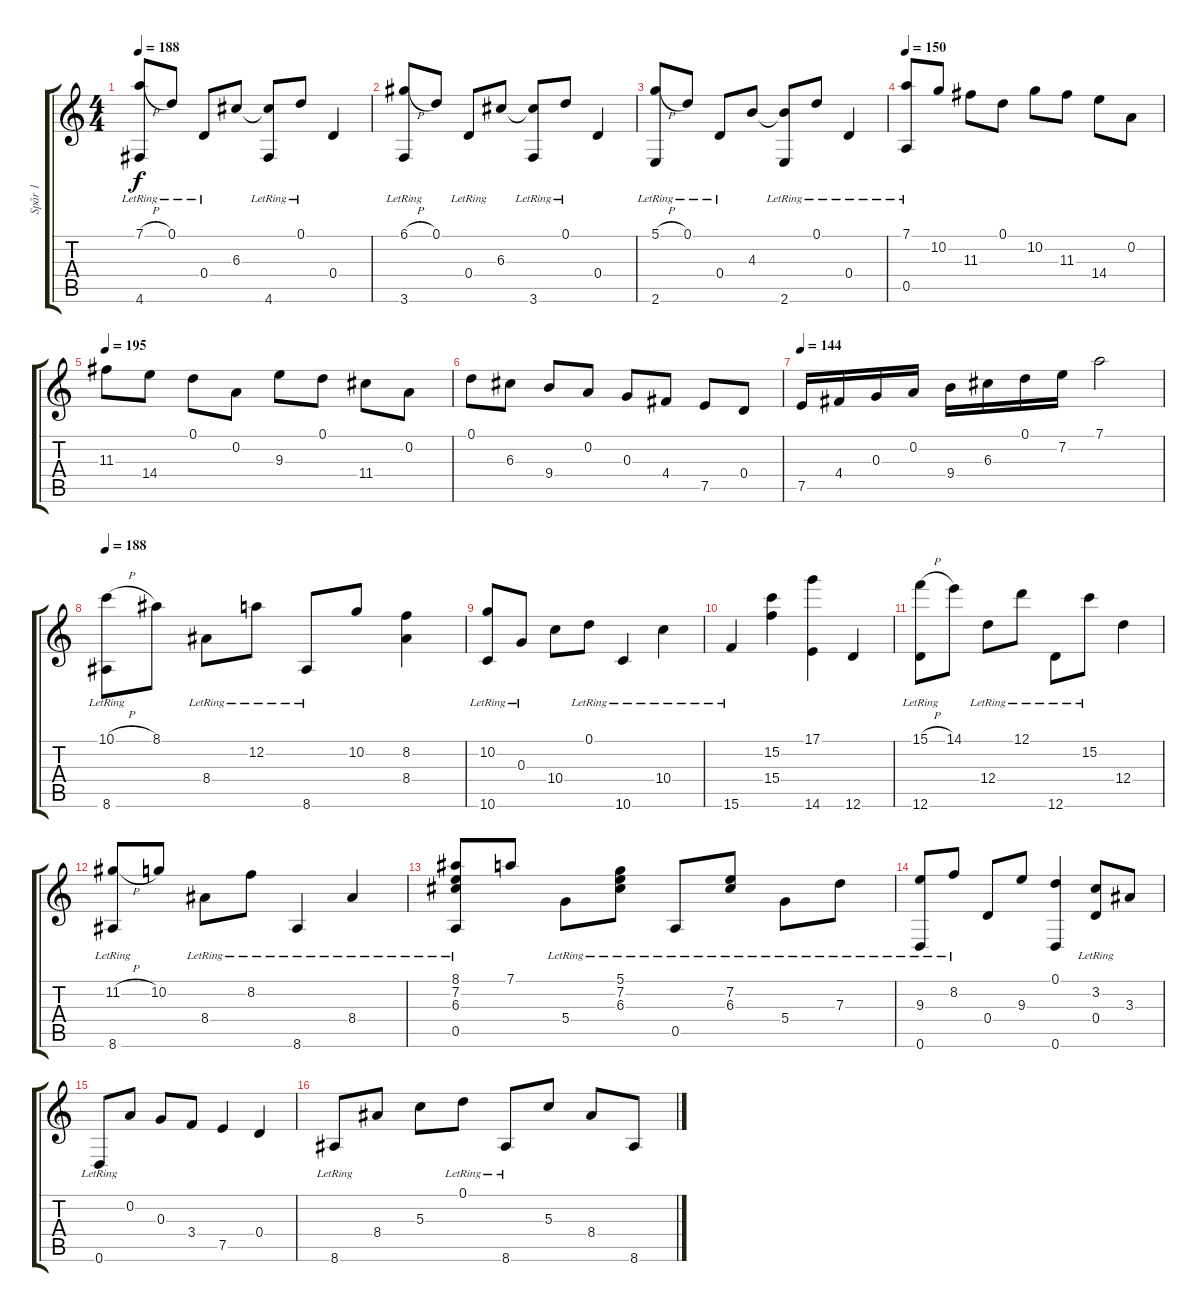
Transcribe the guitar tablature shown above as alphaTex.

\track ("Spår 1" "Spår 1") {instrument acousticguitarsteel}
\staff {score tabs}
\tuning (D4 A3 G3 D3 A2 D2) {hide}
\ts (4 4)
\tempo 188
\clef g2
\ks c
(7.1{h} 4.6{lr}).8{dy f} 0.1{lr}.8 0.4{lr}.8 6.3.8 (6.3{t} 4.6{lr}).8 0.1{lr}.8 0.4.4 |
(6.1{h} 3.6{lr}).8 0.1.8 0.4{lr}.8 6.3.8 (6.3{t} 3.6{lr}).8 0.1{lr}.8 0.4.4 |
(5.1{h} 2.6{lr}).8 0.1{lr}.8 0.4{lr}.8 4.3.8 (4.3{t} 2.6{lr}).8 0.1{lr}.8 0.4{lr}.4 |
\tempo 150
(7.1 0.5{lr}).8 10.2.8 11.3.8 0.1.8 10.2.8 11.3.8 14.4.8 0.2.8 |
\tempo 195
11.3.8 14.4.8 0.1.8 0.2.8 9.3.8 0.1.8 11.4.8 0.2.8 |
0.1.8 6.3.8 9.4.8 0.2.8 0.3.8 4.4.8 7.5.8 0.4.8 |
\tempo 144
7.5.16 4.4.16 0.3.16 0.2.16 9.4.16 6.3.16 0.1.16 7.2.16 7.1.2 |
\tempo 188
(10.1{h} 8.6{lr}).8 8.1.8 8.4{lr}.8 12.2{lr}.8 8.6{lr}.8 10.2.8 (8.2 8.4).4 |
(10.2 10.6{lr}).8 0.3{lr}.8 10.4.8 0.1{lr}.8 10.6{lr}.4 10.4{lr}.4 |
15.6{lr}.4 (15.2 15.4).4 (17.1 14.6).4 12.6.4 |
(15.1{h} 12.6{lr}).8 14.1.8 12.4{lr}.8 12.1{lr}.8 12.6{lr}.8 15.2{lr}.8 12.4.4 |
(11.2{h} 8.6{lr}).8 10.2.8 8.4{lr}.8 8.2{lr}.8 8.6{lr}.4 8.4{lr}.4 |
(8.1{lr} 7.2 6.3 0.5{lr}).8 7.1.8 5.4{lr}.8 (5.1{lr} 7.2{lr} 6.3{lr}).8 0.5{lr}.8 (7.2{lr} 6.3{lr}).8 5.4{lr}.8 7.3{lr}.8 |
(9.3 0.6{lr}).8 8.2{lr}.8 0.4.8 9.3.8 (0.1 0.6).4 (3.2 0.4{lr}).8 3.3.8 |
0.6{lr}.8 0.2.8 0.3.8 3.4.8 7.5.4 0.4.4 |
8.6{lr}.8 8.4.8 5.3.8 0.1{lr}.8 8.6{lr}.8 5.3.8 8.4.8 8.6.8
